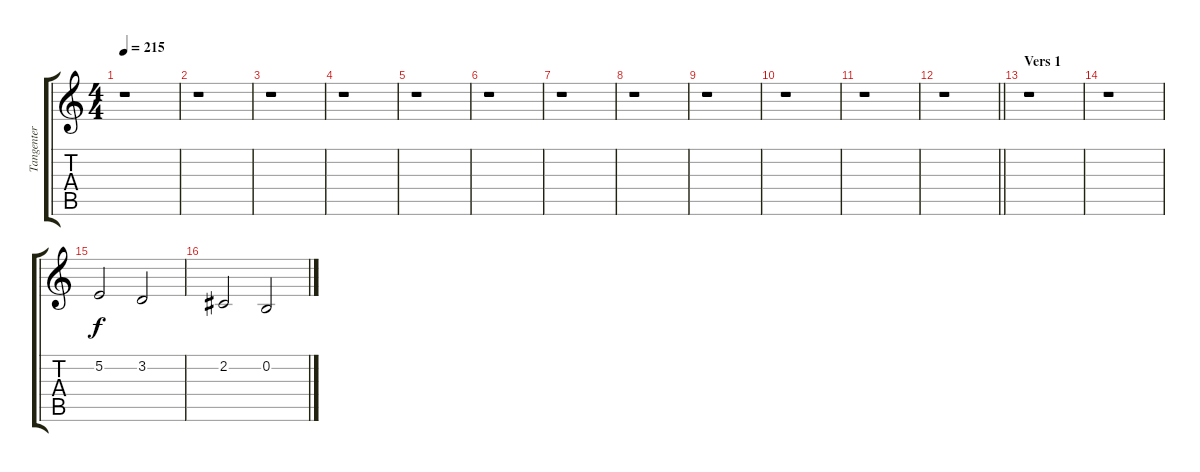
\track ("Tangenter (Nils Aune)" "Tangenter ") {instrument churchorgan}
\staff {score tabs}
\tuning (E4 B3 G3 D3 A2 E2) {hide}
\ts (4 4)
\tempo 215
\clef g2
\ks c
r.1{dy f} |
r.1 |
r.1 |
r.1 |
r.1 |
r.1 |
r.1 |
r.1 |
r.1 |
r.1 |
r.1 |
\barLineRight lightlight
r.1 |
\section ("" "Vers 1")
r.1 |
r.1 |
5.2.2 3.2.2 |
2.2.2 0.2.2
